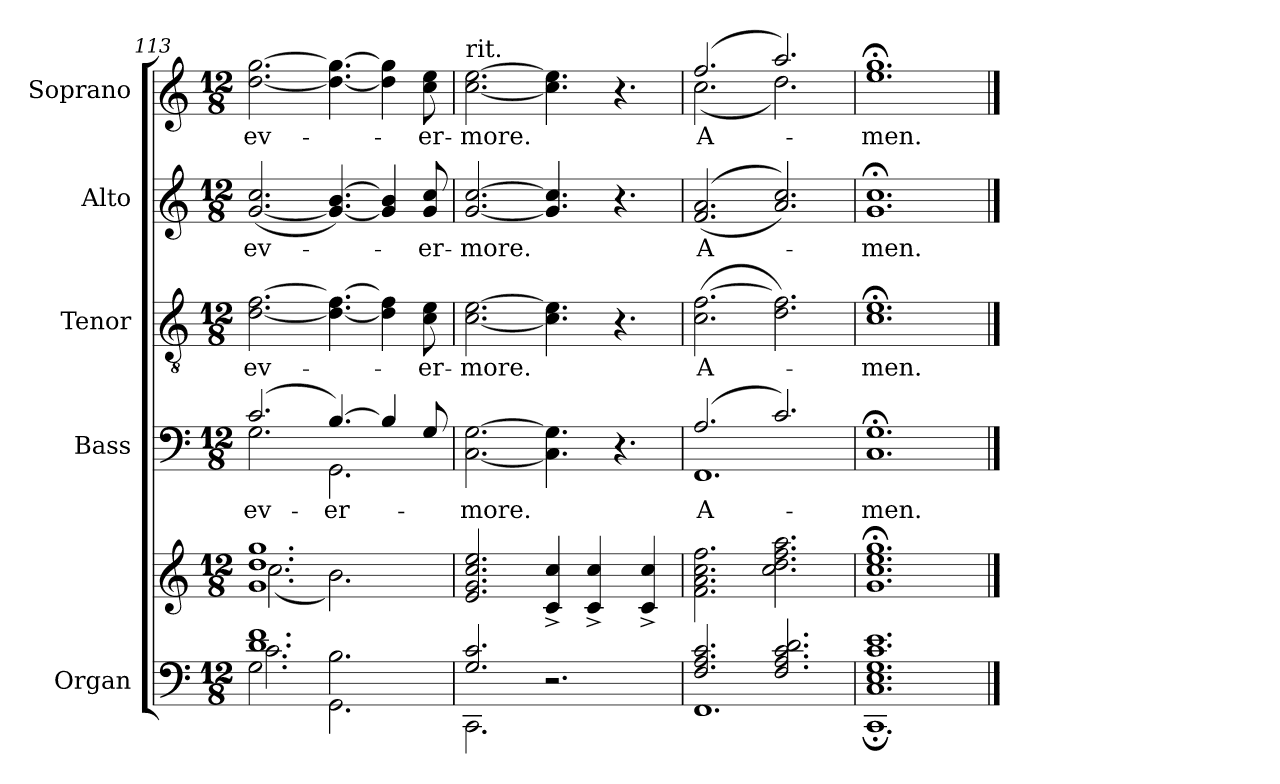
**kern	**kern	**kern	**text	**kern	**text	**kern	**text	**kern	**text
*part5	*part5	*part4	*part4	*part3	*part3	*part2	*part2	*part1	*part1
*staff6	*staff5	*staff4	*staff4	*staff3	*staff3	*staff2	*staff2	*staff1	*staff1
*I"Organ	*	*I"Bass	*	*I"Tenor	*	*I"Alto	*	*I"Soprano	*
*I'Org.	*	*I'B.	*	*I'T.	*	*I'A.	*	*I'S.	*
*clefF4	*clefG2	*clefF4	*	*clefGv2	*	*clefG2	*	*clefG2	*
*	*	*	*	*ITrd7c12	*	*	*	*	*
*k[]	*k[]	*k[]	*	*k[]	*	*k[]	*	*k[]	*
*C:	*C:	*C:	*	*C:	*	*C:	*	*C:	*
*M12/8	*M12/8	*M12/8	*	*M12/8	*	*M12/8	*	*M12/8	*
=113	=113	=113	=113	=113	=113	=113	=113	=113	=113
*^	*^	*	*	*	*	*	*	*	*
*	*^	*	*	*	*	*	*	*	*	*	*
!	!	!	!	!	!	!LO:LY:b:color=#000000	!	!	!	!	!	!
*	*	*	*	*	*^	*	*	*	*	*	*	*
!	!	!	!	!	!	!	!	!	!LO:LY:b:color=#000000	!	!	!	!
!	!	!	!	!	!	!	!	!	!	!	!LO:LY:b:color=#000000	!	!
!	!	!	!	!	!	!	!	!	!	!	!	!	!LO:LY:b:color=#000000
1.di 1.fi	2.ci\	2.Gi\	1.gi 1.ddi 1.ggi	(2.cci\	(2.ci/	2.Gi\	ev-	[<2.Di\ [>2.Fi	ev-	([<2.gi/ 2.cci	ev-	[<2.ddi\ [>2.ggi	ev-
!	!	!	!	!	!	!	!LO:LY:b:color=#000000	!	!	!	!	!	!
.	2.Bi\	2.GGi\	.	2.bi\)	[>4.Bi/)	2.GGi\	-er-	4.Di\_< 4.Fi_>	.	4.gi/_< [>4.bi)	.	4.ddi\_< 4.ggi_>	.
.	.	.	.	.	4Bi/]	.	.	4Di\] 4Fi]	.	4gi/] 4bi]	.	4ddi\] 4ggi]	.
!	!	!	!	!	!	!	!	!	!LO:LY:b:color=#000000	!	!	!	!
!	!	!	!	!	!	!	!	!	!	!	!LO:LY:b:color=#000000	!	!
!	!	!	!	!	!	!	!	!	!	!	!	!	!LO:LY:b:color=#000000
.	.	.	.	.	8Gi/	.	.	8Ci\ 8Ei	-er-	8gi/ 8cci	-er-	8cci\ 8eei	-er-
*	*v	*v	*	*	*v	*v	*	*	*	*	*	*	*
*	*	*v	*v	*	*	*	*	*	*	*	*
=114	=114	=114	=114	=114	=114	=114	=114	=114	=114	=114
!	!	!	!	!LO:LY:b:color=#000000	!	!	!	!	!	!
!	!	!	!	!	!	!LO:LY:b:color=#000000	!	!	!	!
!	!	!	!	!	!	!	!	!LO:LY:b:color=#000000	!	!
!	!	!	!	!	!	!	!	!	!LO:TX:t=rit.	!
!	!	!	!	!	!	!	!	!	!	!LO:LY:b:color=#000000
2.Gi/ 2.ci	2.CCi\	2.ei/ 2.gi 2.cci 2.eei	[<2.Ci\ [>2.Gi	-more.	[<2.Ci\ [>2.Ei	-more.	[<2.gi/ [>2.cci	-more.	[<2.cci\ [>2.eei	-more.
2.r	2.ryy	4ci/^ 4cci^	4.Ci\] 4.Gi]	.	4.Ci\] 4.Ei]	.	4.gi/] 4.cci]	.	4.cci\] 4.eei]	.
.	.	4ci/^ 4cci^	.	.	.	.	.	.	.	.
.	.	.	4.r	.	4.r	.	4.r	.	4.r	.
.	.	4ci/^ 4cci^	.	.	.	.	.	.	.	.
=115	=115	=115	=115	=115	=115	=115	=115	=115	=115	=115
!	!	!	!	!LO:LY:b:color=#000000	!	!	!	!	!	!
*	*	*	*^	*	*	*	*	*	*	*
!	!	!	!	!	!	!	!LO:LY:b:color=#000000	!	!	!	!
!	!	!	!	!	!	!	!	!	!LO:LY:b:color=#000000	!	!
!	!	!	!	!	!	!	!	!	!	!	!LO:LY:b:color=#000000
*	*	*	*	*	*	*	*	*	*	*^	*
2.Fi/ 2.Ai 2.ci	1.FFi	2.fi\ 2.ai 2.cci 2.ffi	(2.Ai/	1.FFi	A-	(2.Ci\ [>2.Fi	A-	((2.fi/ 2.ai	A-	(2.ffi/	(2.cci\	A-
2.Fi/ 2.Ai 2.ci 2.di	.	2.cci\ 2.ddi 2.ffi 2.aai	2.ci/)	.	.	2.Di\ 2.Fi])	.	2.ai/ 2.cci))	.	2.aai/)	2.ddi\)	.
*	*	*	*v	*v	*	*	*	*	*	*v	*v	*
=116	=116	=116	=116	=116	=116	=116	=116	=116	=116	=116
*	*	*	*	*	*	*	*	*	*^	*
!	!	!	!	!LO:LY:b:color=#000000	!	!	!	!	!	!	!
*	*	*	*	*	*	*	*	*	*v	*v	*
*	*	*	*	*	*	*	*	*	*^	*
!	!	!	!	!	!	!LO:LY:b:color=#000000	!	!	!	!	!
*	*	*	*	*	*	*	*	*	*v	*v	*
*	*	*	*	*	*	*	*	*	*^	*
!	!	!	!	!	!	!	!	!LO:LY:b:color=#000000	!	!	!
*	*	*	*	*	*	*	*	*	*v	*v	*
*	*	*	*	*	*	*	*	*	*^	*
!	!	!	!	!	!	!	!	!	!	!	!LO:LY:b:color=#000000
*	*	*	*	*	*	*	*	*	*v	*v	*
1.Ci 1.Ei 1.Gi 1.ci 1.ei	1.CC;i	1.gi; 1.cci; 1.eei; 1.ggi;	1.Ci; 1.Gi;	-men.	1.Ci; 1.Ei;	-men.	1.gi; 1.cci;	-men.	1.eei; 1.ggi;	-men.
*v	*v	*	*	*	*	*	*	*	*	*
==	==	==	==	==	==	==	==	==	==
*-	*-	*-	*-	*-	*-	*-	*-	*-	*-
